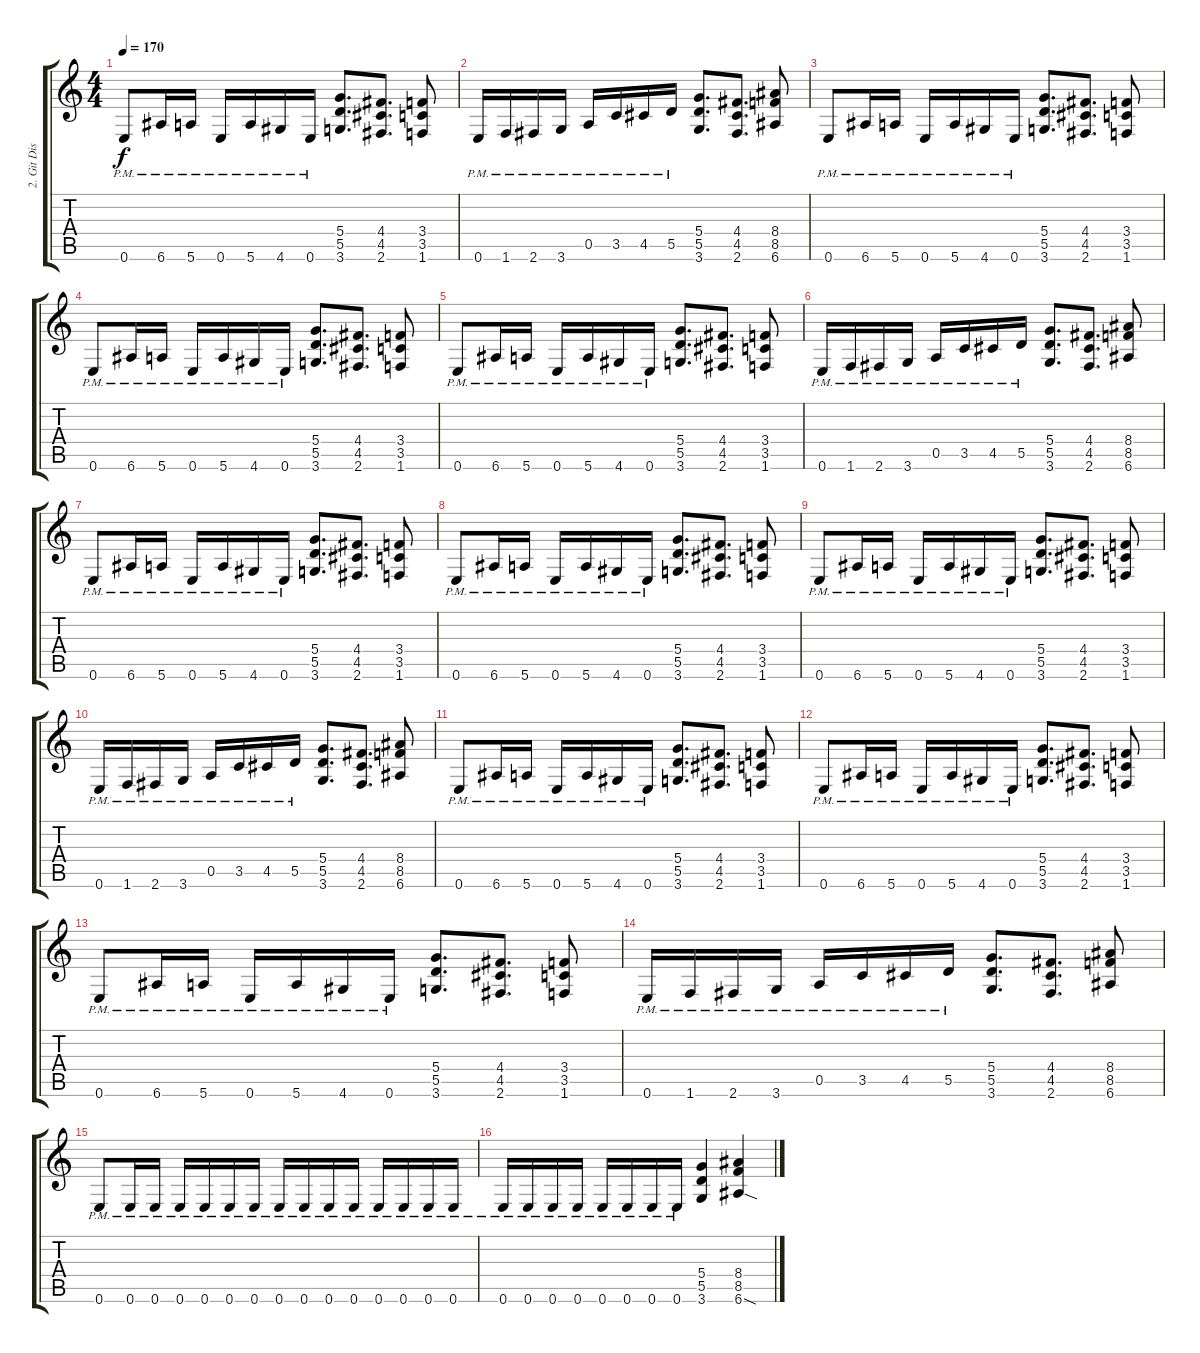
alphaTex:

\track ("2. Git Dist" "2. Git Dis") {instrument distortionguitar}
\staff {score tabs}
\tuning (E4 B3 G3 D3 A2 E2) {hide}
\ts (4 4)
\tempo 170
\clef g2
\ks c
0.6{pm}.8{dy f} 6.6{pm}.16 5.6{pm}.16 0.6{pm}.16 5.6{pm}.16 4.6{pm}.16 0.6{pm}.16 (5.4 5.5 3.6).8{d} (4.4 4.5 2.6).8{d} (3.4 3.5 1.6).8 |
0.6{pm}.16 1.6{pm}.16 2.6{pm}.16 3.6{pm}.16 0.5{pm}.16 3.5{pm}.16 4.5{pm}.16 5.5{pm}.16 (5.4 5.5 3.6).8{d} (4.4 4.5 2.6).8{d} (8.4 8.5 6.6).8 |
0.6{pm}.8 6.6{pm}.16 5.6{pm}.16 0.6{pm}.16 5.6{pm}.16 4.6{pm}.16 0.6{pm}.16 (5.4 5.5 3.6).8{d} (4.4 4.5 2.6).8{d} (3.4 3.5 1.6).8 |
0.6{pm}.8 6.6{pm}.16 5.6{pm}.16 0.6{pm}.16 5.6{pm}.16 4.6{pm}.16 0.6{pm}.16 (5.4 5.5 3.6).8{d} (4.4 4.5 2.6).8{d} (3.4 3.5 1.6).8 |
0.6{pm}.8 6.6{pm}.16 5.6{pm}.16 0.6{pm}.16 5.6{pm}.16 4.6{pm}.16 0.6{pm}.16 (5.4 5.5 3.6).8{d} (4.4 4.5 2.6).8{d} (3.4 3.5 1.6).8 |
0.6{pm}.16 1.6{pm}.16 2.6{pm}.16 3.6{pm}.16 0.5{pm}.16 3.5{pm}.16 4.5{pm}.16 5.5{pm}.16 (5.4 5.5 3.6).8{d} (4.4 4.5 2.6).8{d} (8.4 8.5 6.6).8 |
0.6{pm}.8 6.6{pm}.16 5.6{pm}.16 0.6{pm}.16 5.6{pm}.16 4.6{pm}.16 0.6{pm}.16 (5.4 5.5 3.6).8{d} (4.4 4.5 2.6).8{d} (3.4 3.5 1.6).8 |
0.6{pm}.8 6.6{pm}.16 5.6{pm}.16 0.6{pm}.16 5.6{pm}.16 4.6{pm}.16 0.6{pm}.16 (5.4 5.5 3.6).8{d} (4.4 4.5 2.6).8{d} (3.4 3.5 1.6).8 |
0.6{pm}.8 6.6{pm}.16 5.6{pm}.16 0.6{pm}.16 5.6{pm}.16 4.6{pm}.16 0.6{pm}.16 (5.4 5.5 3.6).8{d} (4.4 4.5 2.6).8{d} (3.4 3.5 1.6).8 |
0.6{pm}.16 1.6{pm}.16 2.6{pm}.16 3.6{pm}.16 0.5{pm}.16 3.5{pm}.16 4.5{pm}.16 5.5{pm}.16 (5.4 5.5 3.6).8{d} (4.4 4.5 2.6).8{d} (8.4 8.5 6.6).8 |
0.6{pm}.8 6.6{pm}.16 5.6{pm}.16 0.6{pm}.16 5.6{pm}.16 4.6{pm}.16 0.6{pm}.16 (5.4 5.5 3.6).8{d} (4.4 4.5 2.6).8{d} (3.4 3.5 1.6).8 |
0.6{pm}.8 6.6{pm}.16 5.6{pm}.16 0.6{pm}.16 5.6{pm}.16 4.6{pm}.16 0.6{pm}.16 (5.4 5.5 3.6).8{d} (4.4 4.5 2.6).8{d} (3.4 3.5 1.6).8 |
0.6{pm}.8 6.6{pm}.16 5.6{pm}.16 0.6{pm}.16 5.6{pm}.16 4.6{pm}.16 0.6{pm}.16 (5.4 5.5 3.6).8{d} (4.4 4.5 2.6).8{d} (3.4 3.5 1.6).8 |
0.6{pm}.16 1.6{pm}.16 2.6{pm}.16 3.6{pm}.16 0.5{pm}.16 3.5{pm}.16 4.5{pm}.16 5.5{pm}.16 (5.4 5.5 3.6).8{d} (4.4 4.5 2.6).8{d} (8.4 8.5 6.6).8 |
0.6{pm}.8 0.6{pm}.16 0.6{pm}.16 0.6{pm}.16 0.6{pm}.16 0.6{pm}.16 0.6{pm}.16 0.6{pm}.16 0.6{pm}.16 0.6{pm}.16 0.6{pm}.16 0.6{pm}.16 0.6{pm}.16 0.6{pm}.16 0.6{pm}.16 |
0.6{pm}.16 0.6{pm}.16 0.6{pm}.16 0.6{pm}.16 0.6{pm}.16 0.6{pm}.16 0.6{pm}.16 0.6{pm}.16 (5.4 5.5 3.6).4 (8.4 8.5 6.6{sod}).4
